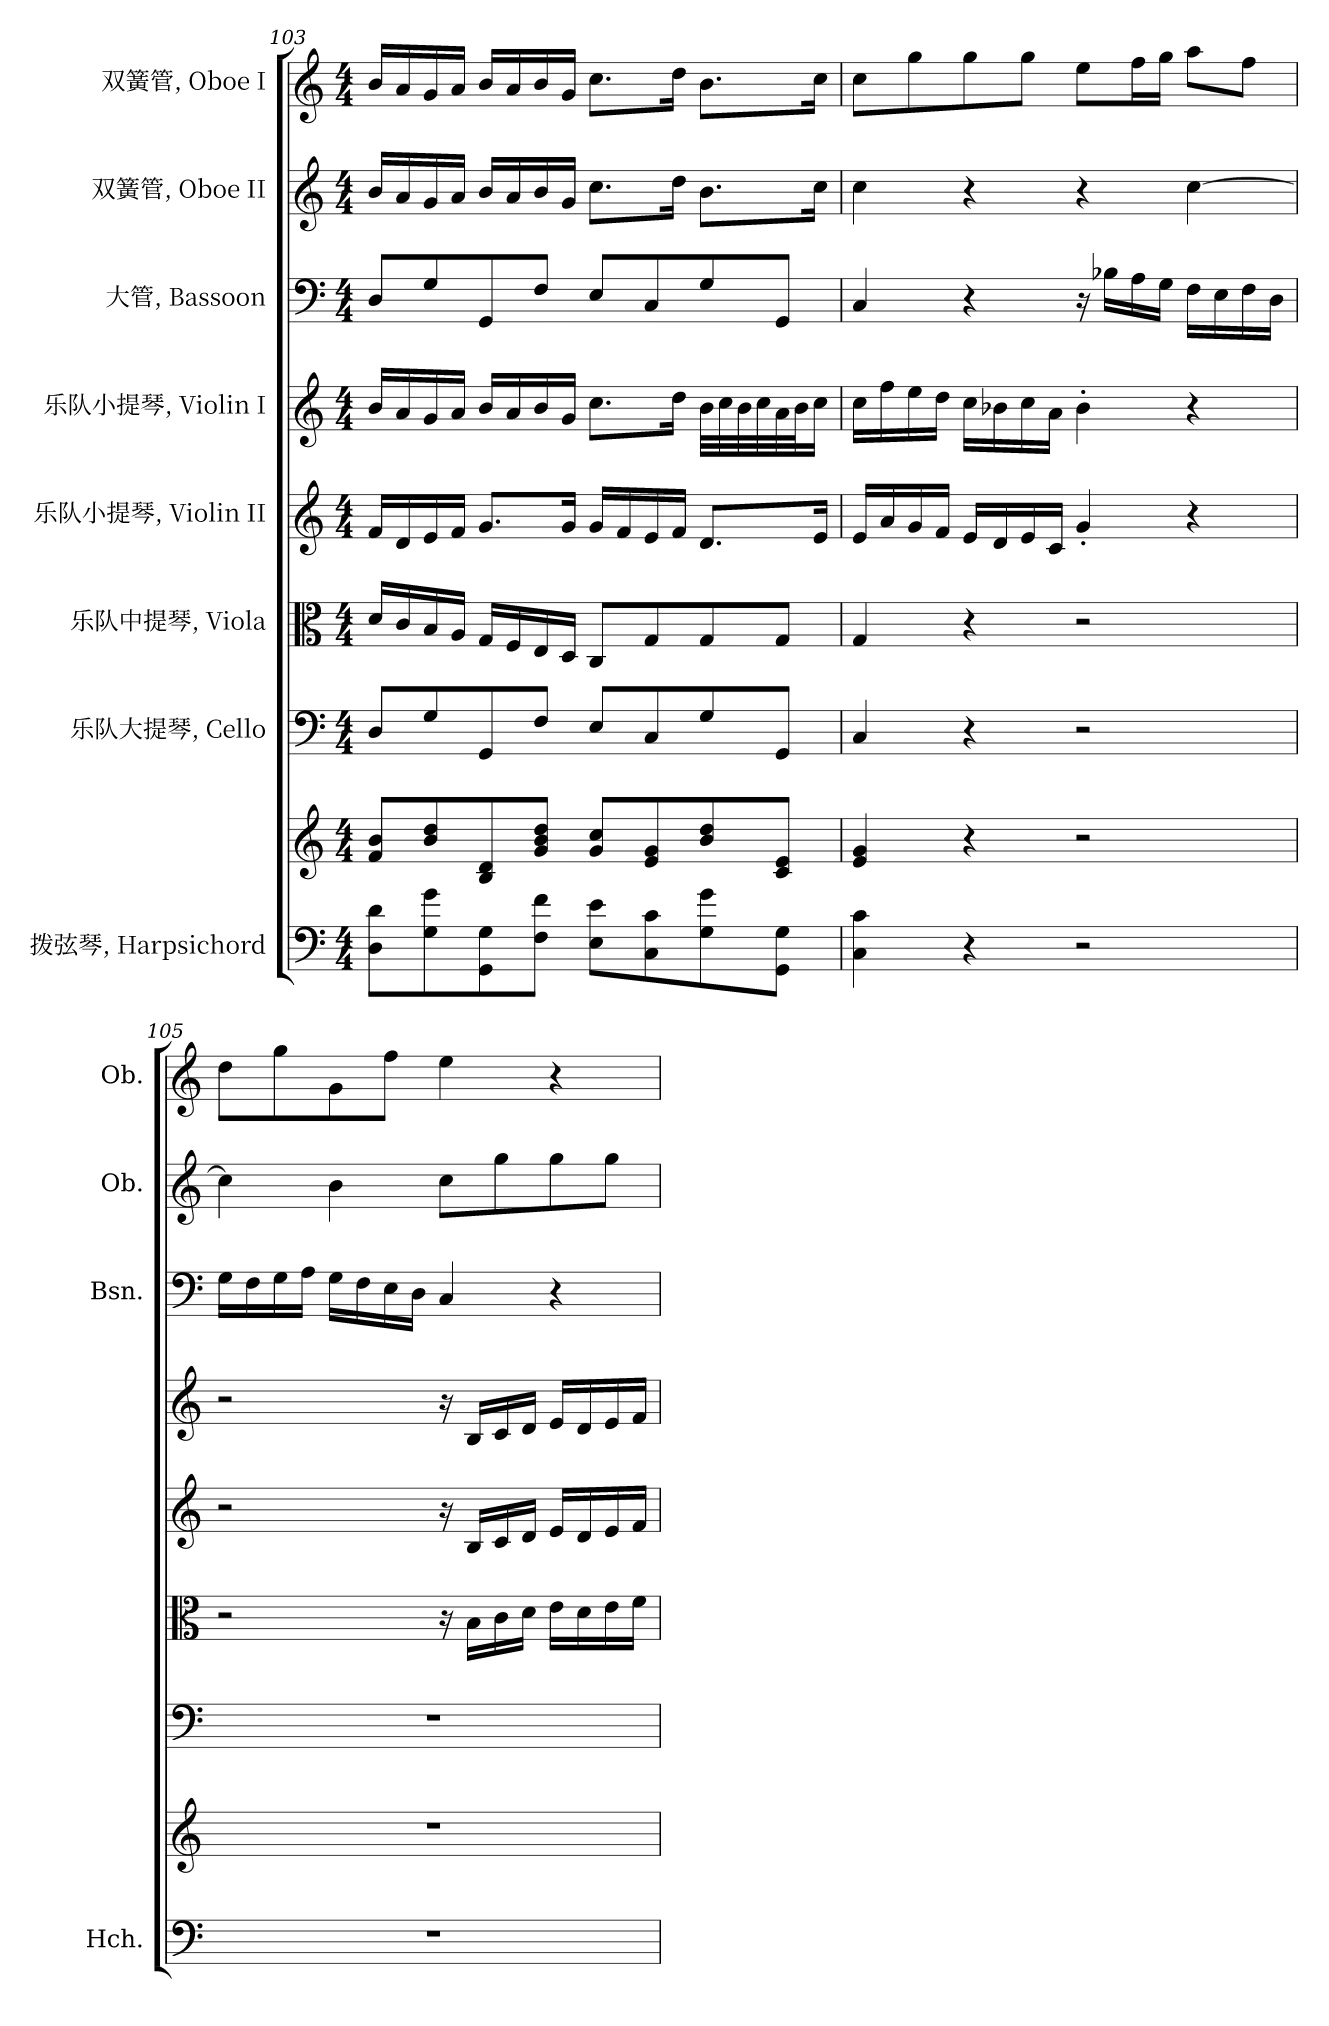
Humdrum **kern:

**kern	**kern	**kern	**kern	**kern	**kern	**kern	**kern	**kern
*part8	*part8	*part7	*part6	*part5	*part4	*part3	*part2	*part1
*staff9	*staff8	*staff7	*staff6	*staff5	*staff4	*staff3	*staff2	*staff1
*I"拨弦琴, Harpsichord	*	*I"乐队大提琴, Cello	*I"乐队中提琴, Viola	*I"乐队小提琴, Violin II	*I"乐队小提琴, Violin I	*I"大管, Bassoon	*I"双簧管, Oboe II	*I"双簧管, Oboe I
*I'Hch.	*	*	*	*	*	*I'Bsn.	*I'Ob.	*I'Ob.
!!LO:PB:g=z
*clefF4	*clefG2	*clefF4	*clefC3	*clefG2	*clefG2	*clefF4	*clefG2	*clefG2
*k[]	*k[]	*k[]	*k[]	*k[]	*k[]	*k[]	*k[]	*k[]
*M4/4	*M4/4	*M4/4	*M4/4	*M4/4	*M4/4	*M4/4	*M4/4	*M4/4
=103	=103	=103	=103	=103	=103	=103	=103	=103
8D\ 8d\L	8f/ 8b/L	8D/L	16d/LL	16f/LL	16b/LL	8D/L	16b/LL	16b/LL
.	.	.	16c/	16d/	16a/	.	16a/	16a/
8G\ 8g\	8b/ 8dd/	8G/	16B/	16e/	16g/	8G/	16g/	16g/
.	.	.	16A/JJ	16f/JJ	16a/JJ	.	16a/JJ	16a/JJ
8GG\ 8G\	8B/ 8d/	8GG/	16G/LL	8.g/L	16b/LL	8GG/	16b/LL	16b/LL
.	.	.	16F/	.	16a/	.	16a/	16a/
8F\ 8f\J	8g/ 8b/ 8dd/J	8F/J	16E/	.	16b/	8F/J	16b/	16b/
.	.	.	16D/JJ	16g/Jk	16g/JJ	.	16g/JJ	16g/JJ
8E\ 8e\L	8g/ 8cc/L	8E/L	8C/L	16g/LL	8.cc\L	8E/L	8.cc\L	8.cc\L
.	.	.	.	16f/	.	.	.	.
8C\ 8c\	8e/ 8g/	8C/	8G/	16e/	.	8C/	.	.
.	.	.	.	16f/JJ	16dd\Jk	.	16dd\Jk	16dd\Jk
8G\ 8g\	8b/ 8dd/	8G/	8G/	8.d/L	32b\LLL	8G/	8.b\L	8.b\L
.	.	.	.	.	32cc\	.	.	.
.	.	.	.	.	32b\	.	.	.
.	.	.	.	.	32cc\	.	.	.
8GG\ 8G\J	8c/ 8e/J	8GG/J	8G/J	.	32a\	8GG/J	.	.
.	.	.	.	.	32b\J	.	.	.
.	.	.	.	16e/Jk	16cc\JJ	.	16cc\Jk	16cc\Jk
=104	=104	=104	=104	=104	=104	=104	=104	=104
4C\ 4c\	4e/ 4g/	4C/	4G/	16e/LL	16cc\LL	4C/	4cc\	8cc\L
.	.	.	.	16a/	16ff\	.	.	.
.	.	.	.	16g/	16ee\	.	.	8gg\
.	.	.	.	16f/JJ	16dd\JJ	.	.	.
4r	4r	4r	4r	16e/LL	16cc\LL	4r	4r	8gg\
.	.	.	.	16d/	16b-X\	.	.	.
.	.	.	.	16e/	16cc\	.	.	8gg\J
.	.	.	.	16c/JJ	16a\JJ	.	.	.
2r	2r	2r	2r	4g'/	4b-'\	16r	4r	8ee\L
.	.	.	.	.	.	16B-X\LL	.	.
.	.	.	.	.	.	16A\	.	16ff\L
.	.	.	.	.	.	16G\JJ	.	16gg\JJ
.	.	.	.	4r	4r	16F\LL	[4cc\	8aa\L
.	.	.	.	.	.	16E\	.	.
.	.	.	.	.	.	16F\	.	8ff\J
.	.	.	.	.	.	16D\JJ	.	.
!!LO:PB:g=z
=105	=105	=105	=105	=105	=105	=105	=105	=105
1r	1r	1r	2r	2r	2r	16G\LL	4cc\]	8dd\L
.	.	.	.	.	.	16F\	.	.
.	.	.	.	.	.	16G\	.	8gg\
.	.	.	.	.	.	16A\JJ	.	.
.	.	.	.	.	.	16G\LL	4b\	8g\
.	.	.	.	.	.	16F\	.	.
.	.	.	.	.	.	16E\	.	8ff\J
.	.	.	.	.	.	16D\JJ	.	.
.	.	.	16r	16r	16r	4C/	8cc\L	4ee\
.	.	.	16B\LL	16B/LL	16B/LL	.	.	.
.	.	.	16c\	16c/	16c/	.	8gg\	.
.	.	.	16d\JJ	16d/JJ	16d/JJ	.	.	.
.	.	.	16e\LL	16e/LL	16e/LL	4r	8gg\	4r
.	.	.	16d\	16d/	16d/	.	.	.
.	.	.	16e\	16e/	16e/	.	8gg\J	.
.	.	.	16f\JJ	16f/JJ	16f/JJ	.	.	.
=	=	=	=	=	=	=	=	=
*-	*-	*-	*-	*-	*-	*-	*-	*-
